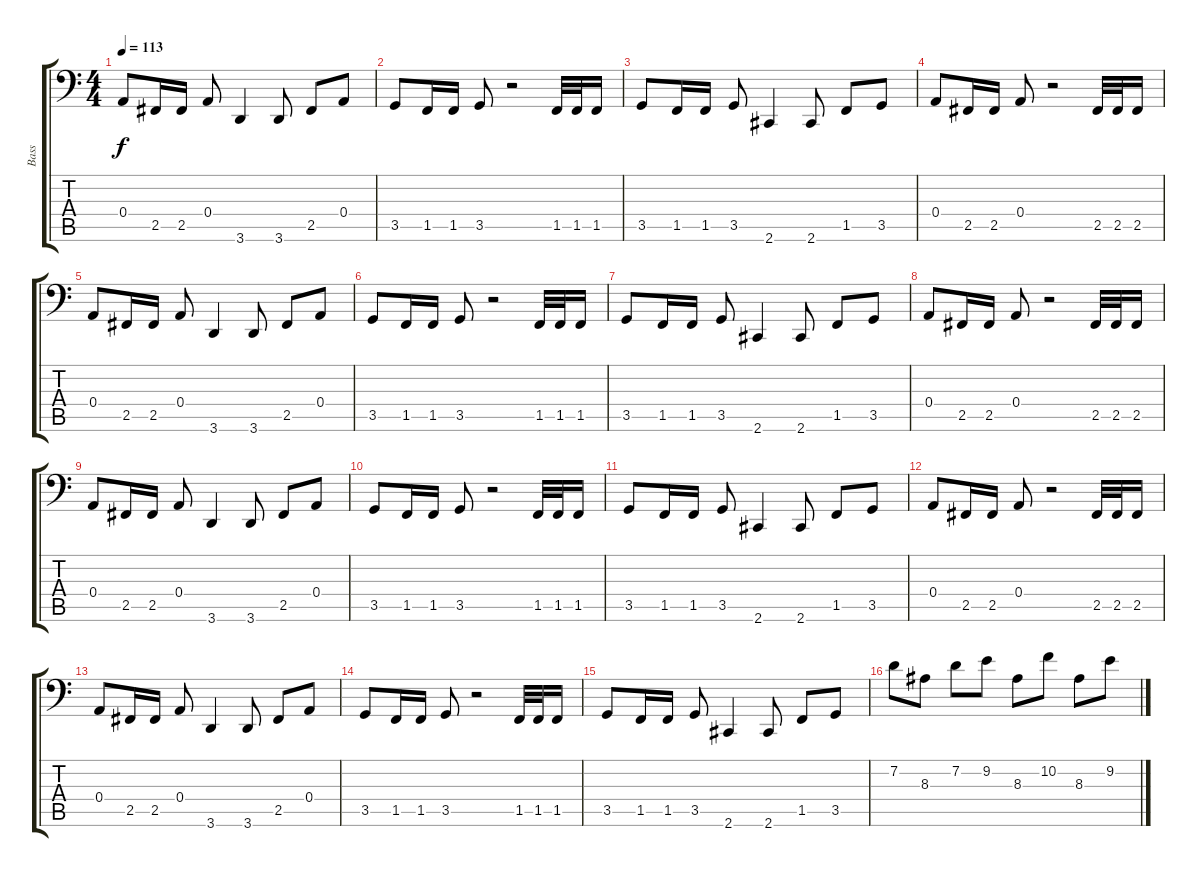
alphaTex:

\track ("Bass" "Bass") {instrument electricbassfinger}
\staff {score tabs}
\tuning (C3 G2 D2 A1 E1 B0) {hide}
\ts (4 4)
\tempo 113
\clef f4
\ks c
0.4.8{dy f} 2.5.16 2.5.16 0.4.8 3.6.4 3.6.8 2.5.8 0.4.8 |
3.5.8 1.5.16 1.5.16 3.5.8 r.2 1.5.32 1.5.32 1.5.16 |
3.5.8 1.5.16 1.5.16 3.5.8 2.6.4 2.6.8 1.5.8 3.5.8 |
0.4.8 2.5.16 2.5.16 0.4.8 r.2 2.5.32 2.5.32 2.5.16 |
0.4.8 2.5.16 2.5.16 0.4.8 3.6.4 3.6.8 2.5.8 0.4.8 |
3.5.8 1.5.16 1.5.16 3.5.8 r.2 1.5.32 1.5.32 1.5.16 |
3.5.8 1.5.16 1.5.16 3.5.8 2.6.4 2.6.8 1.5.8 3.5.8 |
0.4.8 2.5.16 2.5.16 0.4.8 r.2 2.5.32 2.5.32 2.5.16 |
0.4.8 2.5.16 2.5.16 0.4.8 3.6.4 3.6.8 2.5.8 0.4.8 |
3.5.8 1.5.16 1.5.16 3.5.8 r.2 1.5.32 1.5.32 1.5.16 |
3.5.8 1.5.16 1.5.16 3.5.8 2.6.4 2.6.8 1.5.8 3.5.8 |
0.4.8 2.5.16 2.5.16 0.4.8 r.2 2.5.32 2.5.32 2.5.16 |
0.4.8 2.5.16 2.5.16 0.4.8 3.6.4 3.6.8 2.5.8 0.4.8 |
3.5.8 1.5.16 1.5.16 3.5.8 r.2 1.5.32 1.5.32 1.5.16 |
3.5.8 1.5.16 1.5.16 3.5.8 2.6.4 2.6.8 1.5.8 3.5.8 |
7.2.8 8.3.8 7.2.8 9.2.8 8.3.8 10.2.8 8.3.8 9.2.8
